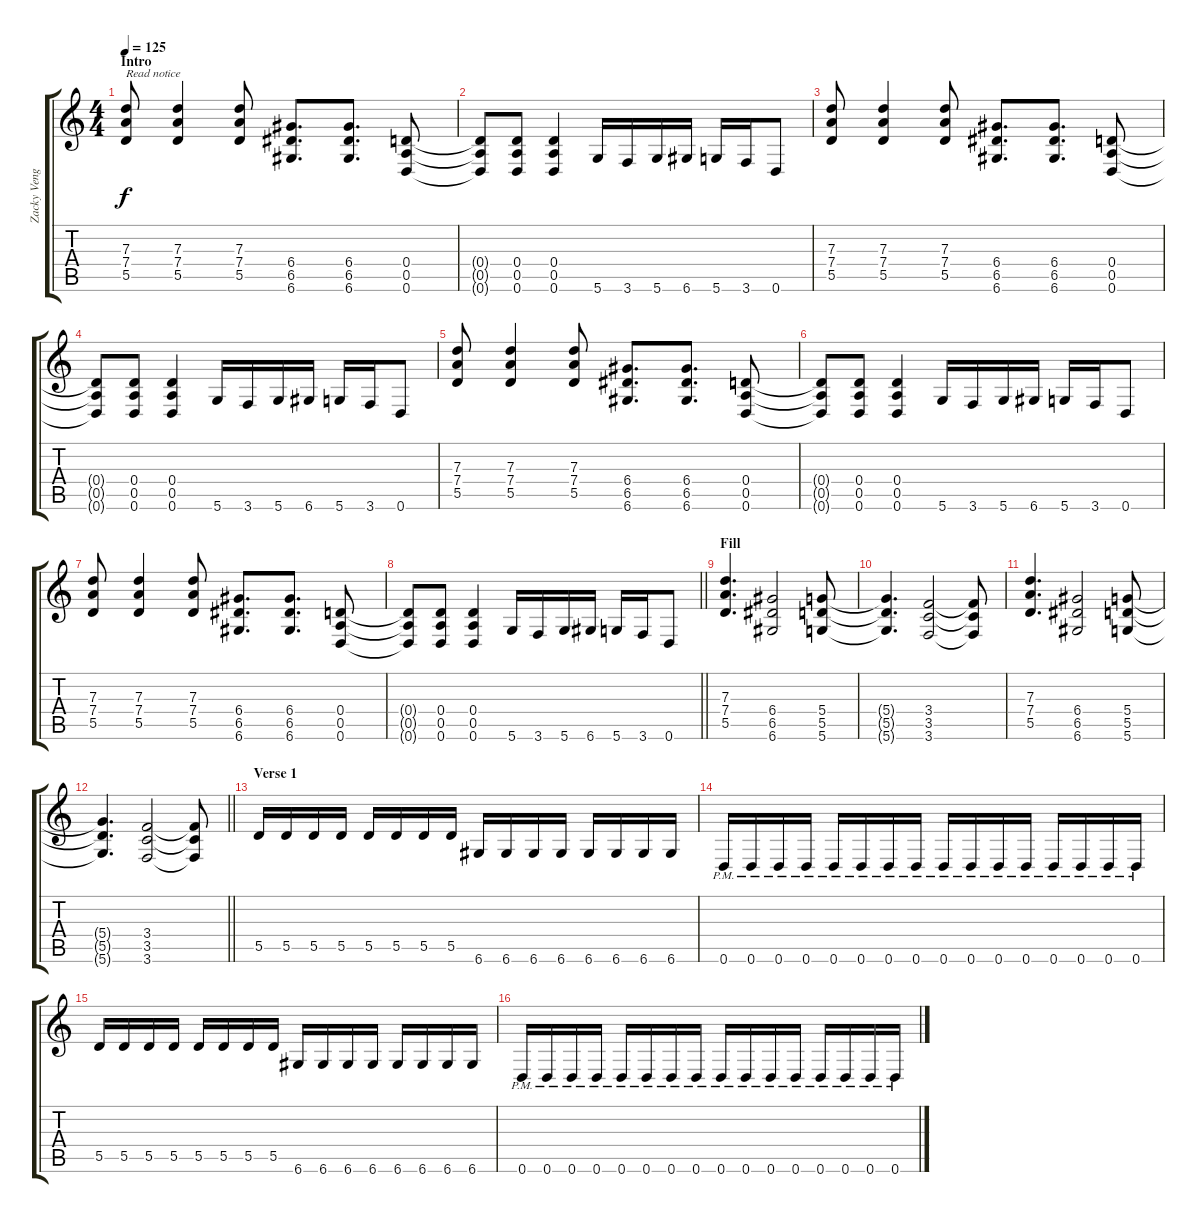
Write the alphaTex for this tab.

\track ("Zacky Vengeance" "Zacky Veng") {instrument distortionguitar}
\staff {score tabs}
\tuning (E4 B3 G3 D3 A2 D2) {hide}
\ts (4 4)
\section ("" "Intro")
\tempo 125
\clef g2
\ks c
(7.3 7.4 5.5).8{txt "Read notice" dy f instrument overdrivenguitar} (7.3 7.4 5.5).4 (7.3 7.4 5.5).8 (6.4 6.5 6.6).8{d} (6.4 6.5 6.6).8{d} (0.4 0.5 0.6).8 |
(0.4{t} 0.5{t} 0.6{t}).8 (0.4 0.5 0.6).8 (0.4 0.5 0.6).4 5.6.16 3.6.16 5.6.16 6.6.16 5.6.16 3.6.16 0.6.8 |
(7.3 7.4 5.5).8 (7.3 7.4 5.5).4 (7.3 7.4 5.5).8 (6.4 6.5 6.6).8{d} (6.4 6.5 6.6).8{d} (0.4 0.5 0.6).8 |
(0.4{t} 0.5{t} 0.6{t}).8 (0.4 0.5 0.6).8 (0.4 0.5 0.6).4 5.6.16 3.6.16 5.6.16 6.6.16 5.6.16 3.6.16 0.6.8 |
(7.3 7.4 5.5).8{instrument distortionguitar} (7.3 7.4 5.5).4 (7.3 7.4 5.5).8 (6.4 6.5 6.6).8{d} (6.4 6.5 6.6).8{d} (0.4 0.5 0.6).8 |
(0.4{t} 0.5{t} 0.6{t}).8 (0.4 0.5 0.6).8 (0.4 0.5 0.6).4 5.6.16 3.6.16 5.6.16 6.6.16 5.6.16 3.6.16 0.6.8 |
(7.3 7.4 5.5).8 (7.3 7.4 5.5).4 (7.3 7.4 5.5).8 (6.4 6.5 6.6).8{d} (6.4 6.5 6.6).8{d} (0.4 0.5 0.6).8 |
\barLineRight lightlight
(0.4{t} 0.5{t} 0.6{t}).8 (0.4 0.5 0.6).8 (0.4 0.5 0.6).4 5.6.16 3.6.16 5.6.16 6.6.16 5.6.16 3.6.16 0.6.8 |
\section ("" "Fill")
(7.3 7.4 5.5).4{d} (6.4 6.5 6.6).2 (5.4 5.5 5.6).8 |
(5.4{t} 5.5{t} 5.6{t}).4{d} (3.4 3.5 3.6).2 (3.4{t} 3.5{t} 3.6{t}).8 |
(7.3 7.4 5.5).4{d} (6.4 6.5 6.6).2 (5.4 5.5 5.6).8 |
\barLineRight lightlight
(5.4{t} 5.5{t} 5.6{t}).4{d} (3.4 3.5 3.6).2 (3.4{t} 3.5{t} 3.6{t}).8 |
\section ("" "Verse 1")
5.5.16 5.5.16 5.5.16 5.5.16 5.5.16 5.5.16 5.5.16 5.5.16 6.6.16 6.6.16 6.6.16 6.6.16 6.6.16 6.6.16 6.6.16 6.6.16 |
0.6{pm}.16 0.6{pm}.16 0.6{pm}.16 0.6{pm}.16 0.6{pm}.16 0.6{pm}.16 0.6{pm}.16 0.6{pm}.16 0.6{pm}.16 0.6{pm}.16 0.6{pm}.16 0.6{pm}.16 0.6{pm}.16 0.6{pm}.16 0.6{pm}.16 0.6{pm}.16 |
5.5.16 5.5.16 5.5.16 5.5.16 5.5.16 5.5.16 5.5.16 5.5.16 6.6.16 6.6.16 6.6.16 6.6.16 6.6.16 6.6.16 6.6.16 6.6.16 |
0.6{pm}.16 0.6{pm}.16 0.6{pm}.16 0.6{pm}.16 0.6{pm}.16 0.6{pm}.16 0.6{pm}.16 0.6{pm}.16 0.6{pm}.16 0.6{pm}.16 0.6{pm}.16 0.6{pm}.16 0.6{pm}.16 0.6{pm}.16 0.6{pm}.16 0.6{pm}.16
